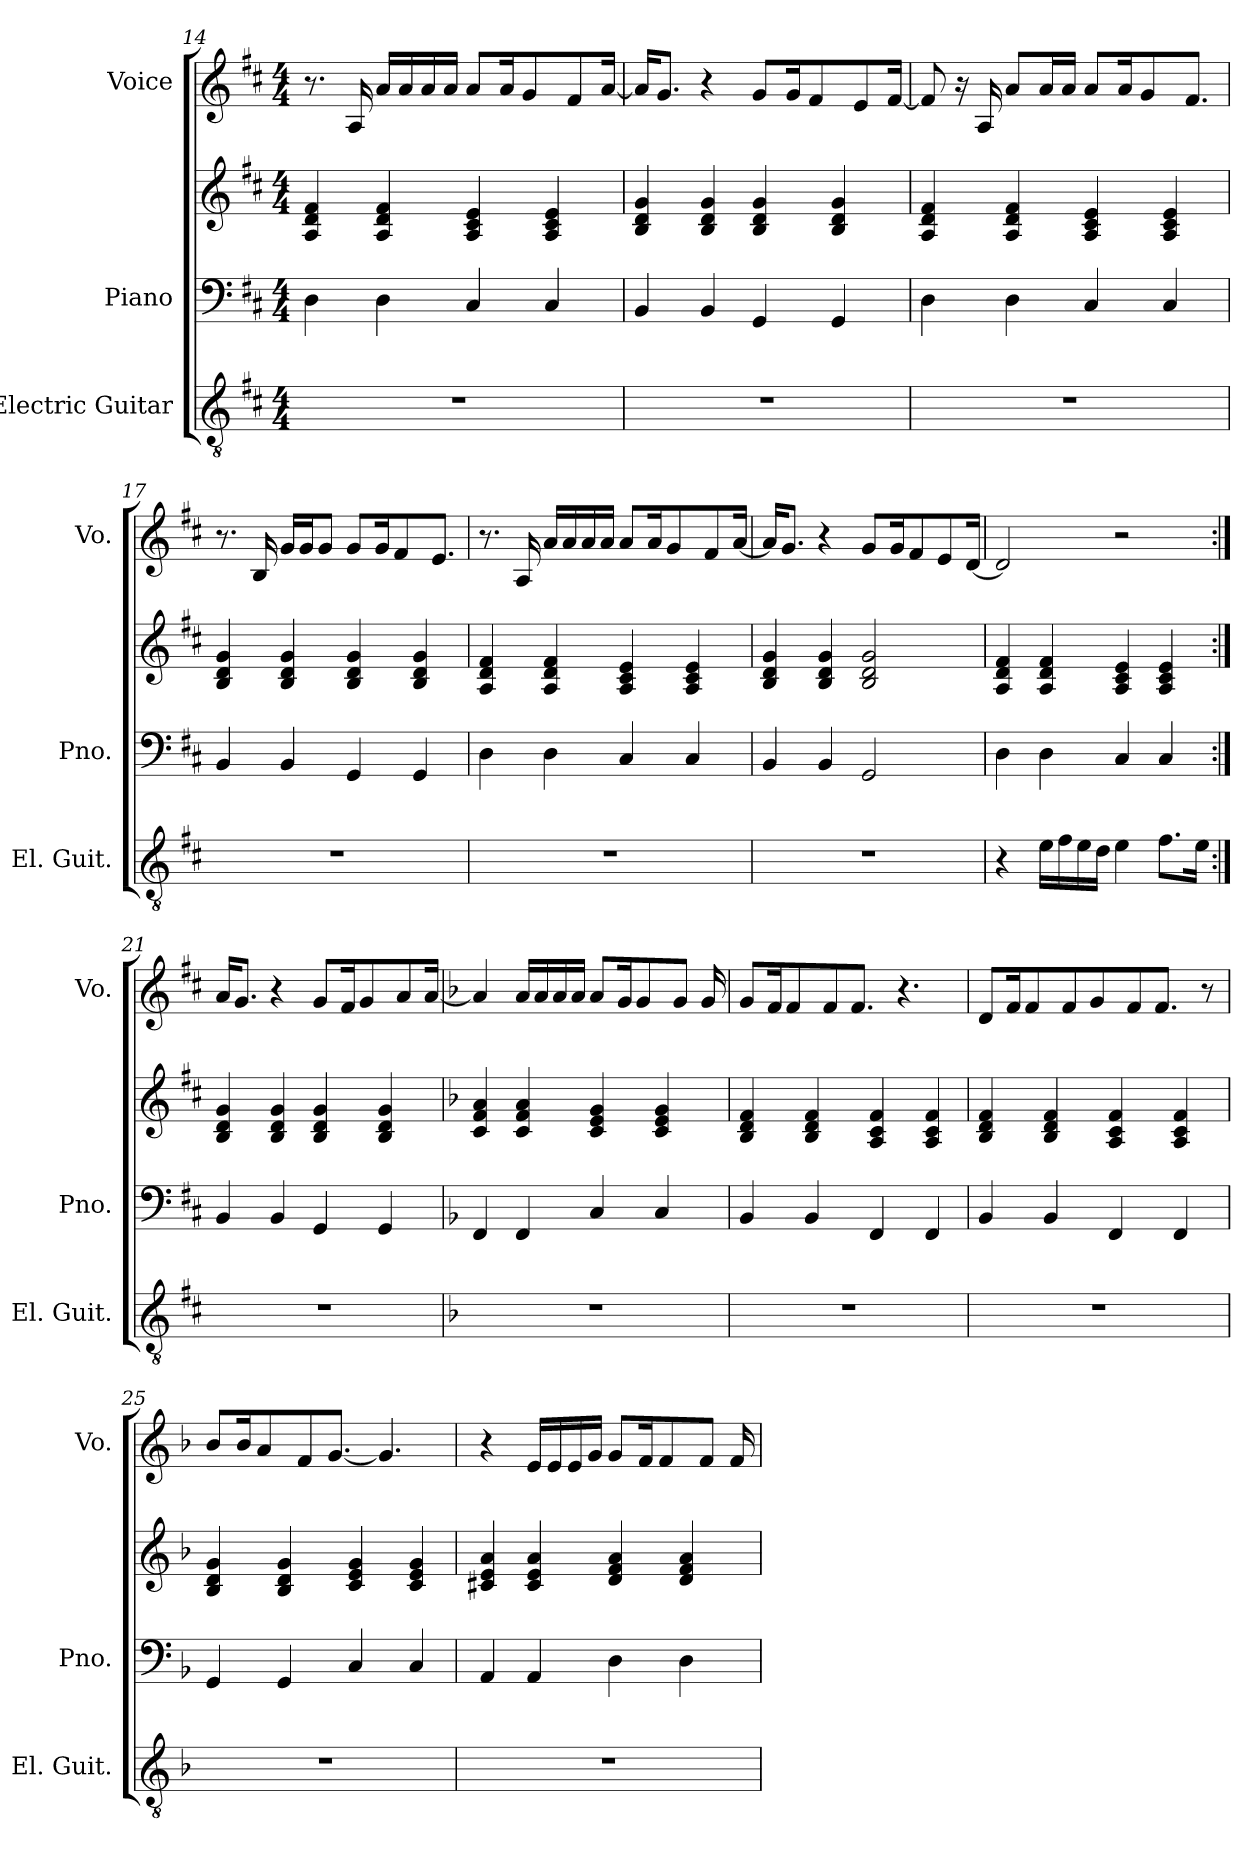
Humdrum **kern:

**kern	**kern	**kern	**kern
*part3	*part2	*part2	*part1
*staff4	*staff3	*staff2	*staff1
*I"Electric Guitar	*I"Piano	*	*I"Voice
*I'El. Guit.	*I'Pno.	*	*I'Vo.
*clefGv2	*clefF4	*clefG2	*clefG2
*k[f#c#]	*k[f#c#]	*k[f#c#]	*k[f#c#]
*M4/4	*M4/4	*M4/4	*M4/4
=14	=14	=14	=14
1r	4D\	4A/ 4d/ 4f#/	8.r
.	.	.	16A/
.	4D\	4A/ 4d/ 4f#/	16a/LL
.	.	.	16a/
.	.	.	16a/
.	.	.	16a/JJ
.	4C#/	4A/ 4c#/ 4e/	8a/L
.	.	.	16a/K
.	.	.	8g/
.	4C#/	4A/ 4c#/ 4e/	.
.	.	.	8f#/
.	.	.	[16a/Jk
!!LO:LB:g=z
=15	=15	=15	=15
1r	4BB/	4B/ 4d/ 4g/	16a/KL]
.	.	.	8.g/J
.	4BB/	4B/ 4d/ 4g/	4r
.	4GG/	4B/ 4d/ 4g/	8g/L
.	.	.	16g/K
.	.	.	8f#/
.	4GG/	4B/ 4d/ 4g/	.
.	.	.	8e/
.	.	.	[16f#/Jk
=16	=16	=16	=16
1r	4D\	4A/ 4d/ 4f#/	8f#/]
.	.	.	16r
.	.	.	16A/
.	4D\	4A/ 4d/ 4f#/	8a/L
.	.	.	16a/L
.	.	.	16a/JJ
.	4C#/	4A/ 4c#/ 4e/	8a/L
.	.	.	16a/K
.	.	.	8g/
.	4C#/	4A/ 4c#/ 4e/	.
.	.	.	8.f#/J
=17	=17	=17	=17
1r	4BB/	4B/ 4d/ 4g/	8.r
.	.	.	16B/
.	4BB/	4B/ 4d/ 4g/	16g/LL
.	.	.	16g/J
.	.	.	8g/J
.	4GG/	4B/ 4d/ 4g/	8g/L
.	.	.	16g/K
.	.	.	8f#/
.	4GG/	4B/ 4d/ 4g/	.
.	.	.	8.e/J
!!LO:LB:g=z
=18	=18	=18	=18
1r	4D\	4A/ 4d/ 4f#/	8.r
.	.	.	16A/
.	4D\	4A/ 4d/ 4f#/	16a/LL
.	.	.	16a/
.	.	.	16a/
.	.	.	16a/JJ
.	4C#/	4A/ 4c#/ 4e/	8a/L
.	.	.	16a/K
.	.	.	8g/
.	4C#/	4A/ 4c#/ 4e/	.
.	.	.	8f#/
.	.	.	[16a/Jk
=19	=19	=19	=19
1r	4BB/	4B/ 4d/ 4g/	16a/KL]
.	.	.	8.g/J
.	4BB/	4B/ 4d/ 4g/	4r
.	2GG/	2B/ 2d/ 2g/	8g/L
.	.	.	16g/K
.	.	.	8f#/
.	.	.	8e/
.	.	.	[16d/Jk
=20	=20	=20	=20
4r	4D\	4A/ 4d/ 4f#/	2d/]
16e\LL	4D\	4A/ 4d/ 4f#/	.
16f#\	.	.	.
16e\	.	.	.
16d\JJ	.	.	.
4e\	4C#/	4A/ 4c#/ 4e/	2r
8.f#\L	4C#/	4A/ 4c#/ 4e/	.
16e\Jk	.	.	.
!!LO:PB:g=z
=21:|!	=21:|!	=21:|!	=21:|!
1r	4BB/	4B/ 4d/ 4g/	16a/KL
.	.	.	8.g/J
.	4BB/	4B/ 4d/ 4g/	4r
.	4GG/	4B/ 4d/ 4g/	8g/L
.	.	.	16f#/K
.	.	.	8g/
.	4GG/	4B/ 4d/ 4g/	.
.	.	.	8a/
.	.	.	[16a/Jk
=22	=22	=22	=22
*k[b-]	*k[b-]	*k[b-]	*k[b-]
1r	4FF/	4c/ 4f/ 4a/	4a/]
.	4FF/	4c/ 4f/ 4a/	16a/LL
.	.	.	16a/
.	.	.	16a/
.	.	.	16a/JJ
.	4C/	4c/ 4e/ 4g/	8a/L
.	.	.	16g/K
.	.	.	8g/
.	4C/	4c/ 4e/ 4g/	.
.	.	.	8g/J
.	.	.	16g/
=23	=23	=23	=23
1r	4BB-/	4B-/ 4d/ 4f/	8g/L
.	.	.	16f/K
.	.	.	8f/
.	4BB-/	4B-/ 4d/ 4f/	.
.	.	.	8f/
.	.	.	8.f/J
.	4FF/	4A/ 4c/ 4f/	.
.	.	.	4.r
.	4FF/	4A/ 4c/ 4f/	.
!!LO:LB:g=z
=24	=24	=24	=24
1r	4BB-/	4B-/ 4d/ 4f/	8d/L
.	.	.	16f/K
.	.	.	8f/
.	4BB-/	4B-/ 4d/ 4f/	.
.	.	.	8f/
.	.	.	8g/
.	4FF/	4A/ 4c/ 4f/	.
.	.	.	8f/
.	.	.	8.f/J
.	4FF/	4A/ 4c/ 4f/	.
.	.	.	8r
=25	=25	=25	=25
1r	4GG/	4B-/ 4d/ 4g/	8b-/L
.	.	.	16b-/K
.	.	.	8a/
.	4GG/	4B-/ 4d/ 4g/	.
.	.	.	8f/
.	.	.	[8.g/J
.	4C/	4c/ 4e/ 4g/	.
.	.	.	4.g/]
.	4C/	4c/ 4e/ 4g/	.
=26	=26	=26	=26
1r	4AA/	4c#X/ 4e/ 4a/	4r
.	4AA/	4c#/ 4e/ 4a/	16e/LL
.	.	.	16e/
.	.	.	16e/
.	.	.	16g/JJ
.	4D\	4d/ 4f/ 4a/	8g/L
.	.	.	16f/K
.	.	.	8f/
.	4D\	4d/ 4f/ 4a/	.
.	.	.	8f/J
.	.	.	16f/
=	=	=	=
*-	*-	*-	*-
